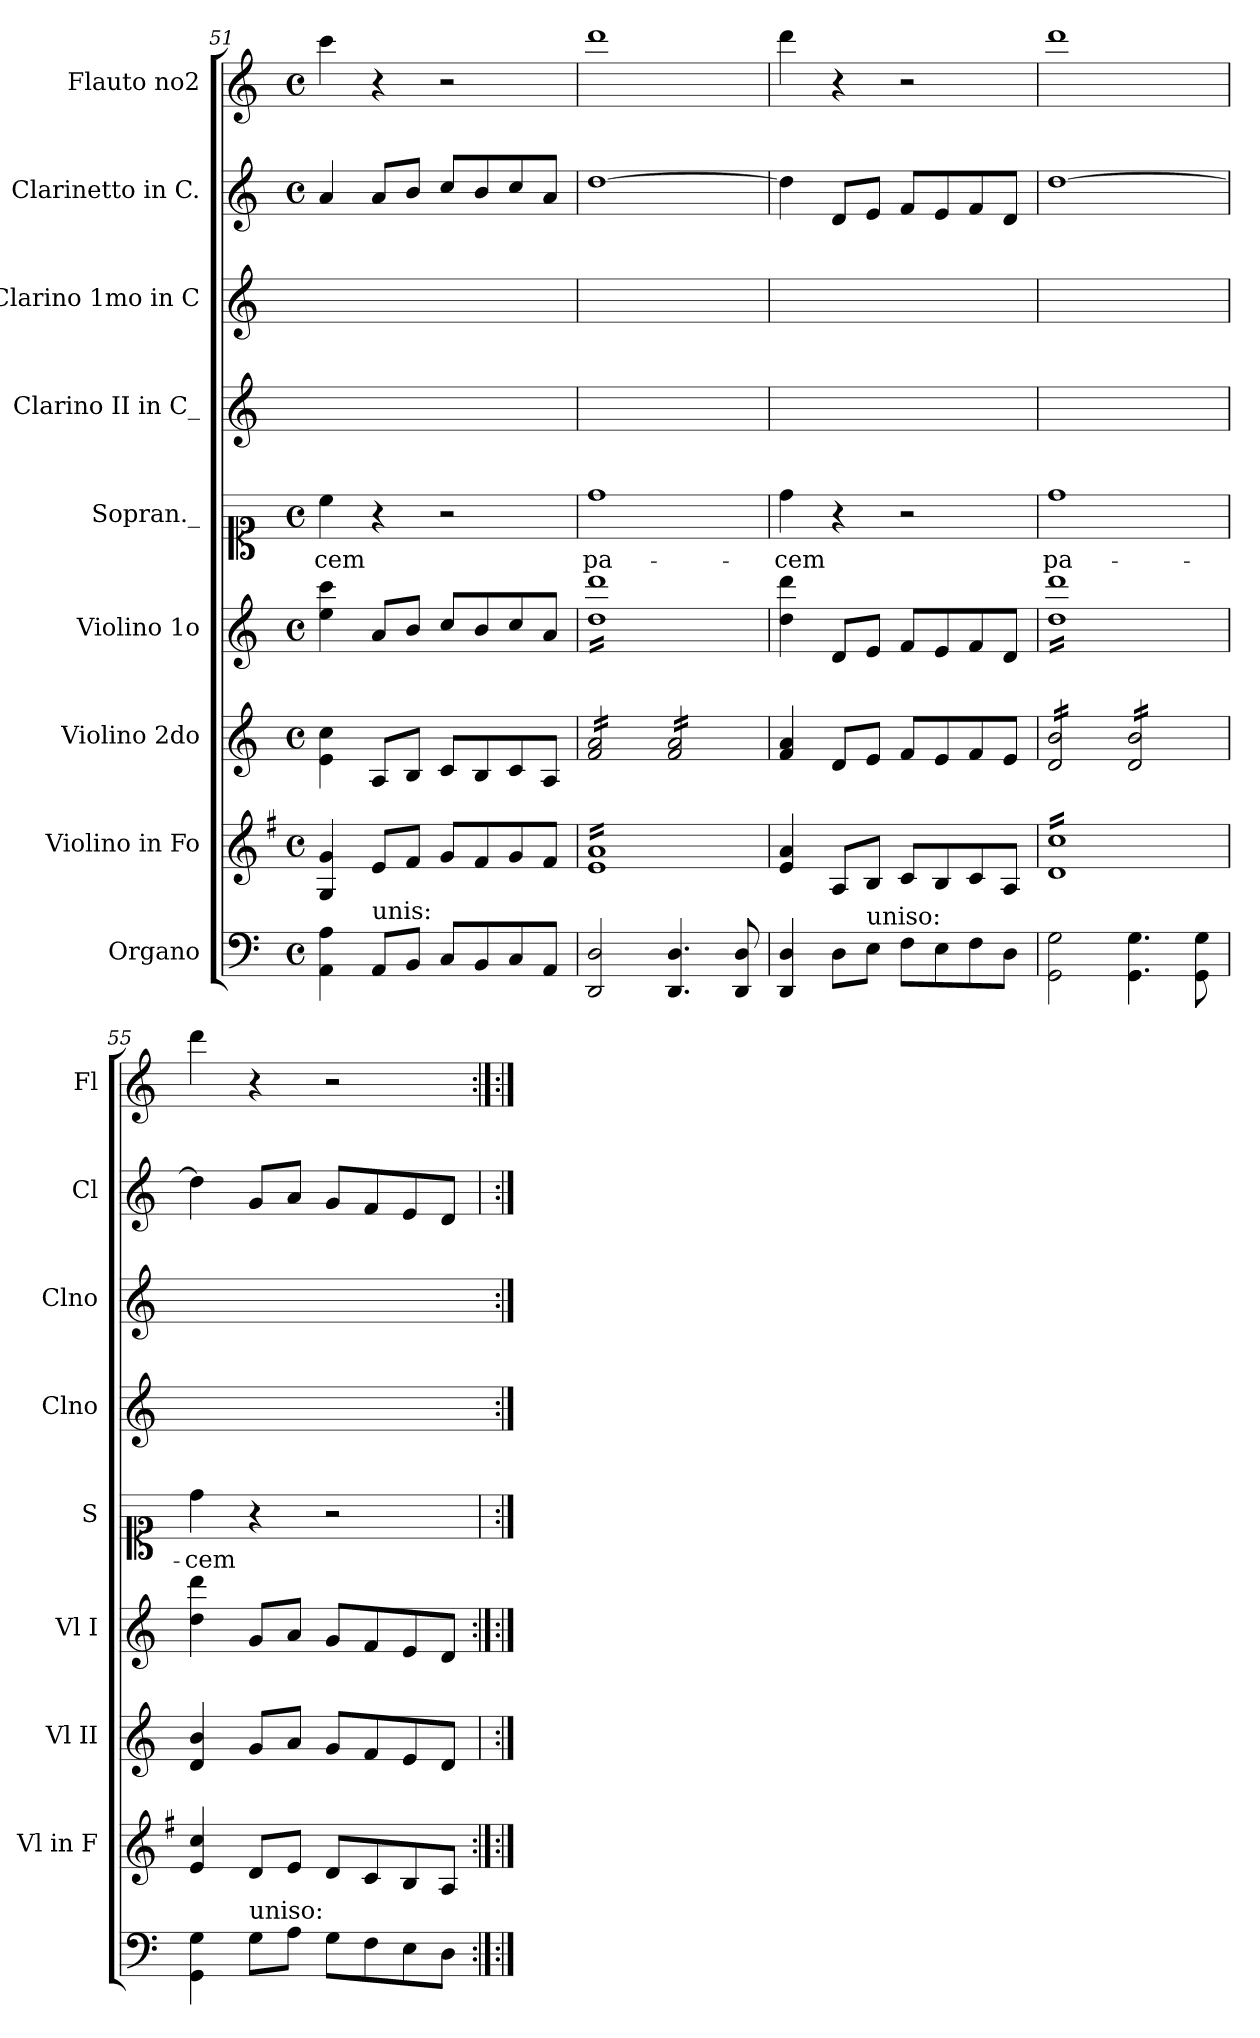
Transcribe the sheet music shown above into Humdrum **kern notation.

**kern	**kern	**kern	**kern	**kern	**text	**kern	**kern	**kern	**kern
*part9	*part8	*part7	*part6	*part5	*part5	*part4	*part3	*part2	*part1
*staff9	*staff8	*staff7	*staff6	*staff5	*staff5	*staff4	*staff3	*staff2	*staff1
*I"Organo	*I"Violino in Fo	*I"Violino 2do	*I"Violino 1o	*I"Sopran._	*	*I"Clarino II in C_	*I"Clarino 1mo in C	*I"Clarinetto in C.	*I"Flauto no2
*	*I'Vl in F	*I'Vl II	*I'Vl I	*I'S	*	*I'Clno	*I'Clno	*I'Cl	*I'Fl
*clefF4	*clefG2	*clefG2	*clefG2	*clefC1	*	*clefG2	*clefG2	*clefG2	*clefG2
*	*ITrd4c7	*	*	*	*	*	*	*	*
*k[]	*k[]	*k[]	*k[]	*k[]	*	*	*	*k[]	*k[]
*M4/4	*M4/4	*M4/4	*M4/4	*M4/4	*	*	*	*M4/4	*M4/4
*met(c)	*met(c)	*met(c)	*met(c)	*met(c)	*	*	*	*met(c)	*met(c)
=51	=51	=51	=51	=51	=51	=51	=51	=51	=51
4AA\ 4A\	4C/ 4c/	4e\ 4cc\	4ee\ 4ccc\	4cc\	-cem	1ryy	1ryy	4a/	4ccc\
!LO:TX:a:t=unis&colon;	!	!	!	!	!	!	!	!	!
8AA/L	8A/L	8A/L	8a/L	4r	.	.	.	8a/L	4r
8BB/J	8B/J	8B/J	8b/J	.	.	.	.	8b/J	.
8C/L	8c/L	8c/L	8cc/L	2r	.	.	.	8cc/L	2r
8BB/	8B/	8B/	8b/	.	.	.	.	8b/	.
8C/	8c/	8c/	8cc/	.	.	.	.	8cc/	.
8AA/J	8B/J	8A/J	8a/J	.	.	.	.	8a/J	.
=52	=52	=52	=52	=52	=52	=52	=52	=52	=52
*	*tremolo	*	*	*	*	*	*	*	*
*	*	*tremolo	*	*	*	*	*	*	*
*	*	*	*tremolo	*	*	*	*	*	*
2DD/ 2D/	16A/ 16d/LL	16f/ 16a/LL	16dd\ 16ddd\LL	1dd\	pa-	1ryy	1ryy	[1dd\	1ddd\
.	16A/ 16d/	16f/ 16a/	16dd\ 16ddd\	.	.	.	.	.	.
.	16A/ 16d/	16f/ 16a/	16dd\ 16ddd\	.	.	.	.	.	.
.	16A/ 16d/	16f/ 16a/	16dd\ 16ddd\	.	.	.	.	.	.
.	16A/ 16d/	16f/ 16a/	16dd\ 16ddd\	.	.	.	.	.	.
.	16A/ 16d/	16f/ 16a/	16dd\ 16ddd\	.	.	.	.	.	.
.	16A/ 16d/	16f/ 16a/	16dd\ 16ddd\	.	.	.	.	.	.
.	16A/ 16d/	16f/ 16a/JJ	16dd\ 16ddd\	.	.	.	.	.	.
4.DD/ 4.D/	16A/ 16d/	16f/ 16a/LL	16dd\ 16ddd\	.	.	.	.	.	.
.	16A/ 16d/	16f/ 16a/	16dd\ 16ddd\	.	.	.	.	.	.
.	16A/ 16d/	16f/ 16a/	16dd\ 16ddd\	.	.	.	.	.	.
.	16A/ 16d/	16f/ 16a/	16dd\ 16ddd\	.	.	.	.	.	.
.	16A/ 16d/	16f/ 16a/	16dd\ 16ddd\	.	.	.	.	.	.
.	16A/ 16d/	16f/ 16a/	16dd\ 16ddd\	.	.	.	.	.	.
8DD/ 8D/	16A/ 16d/	16f/ 16a/	16dd\ 16ddd\	.	.	.	.	.	.
.	16A/ 16d/JJ	16f/ 16a/JJ	16dd\ 16ddd\JJ	.	.	.	.	.	.
*	*	*	*Xtremolo	*	*	*	*	*	*
*	*	*Xtremolo	*	*	*	*	*	*	*
*	*Xtremolo	*	*	*	*	*	*	*	*
=53	=53	=53	=53	=53	=53	=53	=53	=53	=53
4DD/ 4D/	4A/ 4d/	4f/ 4a/	4dd\ 4ddd\	4dd\	-cem	1ryy	1ryy	4dd\]	4ddd\
8D\L	8D/L	8d/L	8d/L	4r	.	.	.	8d/L	4r
!LO:TX:a:t=uniso&colon;	!	!	!	!	!	!	!	!	!
8E\J	8E/J	8e/J	8e/J	.	.	.	.	8e/J	.
8F\L	8F/L	8f/L	8f/L	2r	.	.	.	8f/L	2r
8E\	8E/	8e/	8e/	.	.	.	.	8e/	.
8F\	8F/	8f/	8f/	.	.	.	.	8f/	.
8D\J	8D/J	8e/J	8d/J	.	.	.	.	8d/J	.
=54	=54	=54	=54	=54	=54	=54	=54	=54	=54
*	*tremolo	*	*	*	*	*	*	*	*
*	*	*tremolo	*	*	*	*	*	*	*
*	*	*	*tremolo	*	*	*	*	*	*
2GG\ 2G\	16G/ 16f/LL	16d/ 16b/LL	16dd\ 16ddd\LL	1dd\	pa-	1ryy	1ryy	[1dd\	1ddd\
.	16G/ 16f/	16d/ 16b/	16dd\ 16ddd\	.	.	.	.	.	.
.	16G/ 16f/	16d/ 16b/	16dd\ 16ddd\	.	.	.	.	.	.
.	16G/ 16f/	16d/ 16b/	16dd\ 16ddd\	.	.	.	.	.	.
.	16G/ 16f/	16d/ 16b/	16dd\ 16ddd\	.	.	.	.	.	.
.	16G/ 16f/	16d/ 16b/	16dd\ 16ddd\	.	.	.	.	.	.
.	16G/ 16f/	16d/ 16b/	16dd\ 16ddd\	.	.	.	.	.	.
.	16G/ 16f/	16d/ 16b/JJ	16dd\ 16ddd\	.	.	.	.	.	.
4.GG\ 4.G\	16G/ 16f/	16d/ 16b/LL	16dd\ 16ddd\	.	.	.	.	.	.
.	16G/ 16f/	16d/ 16b/	16dd\ 16ddd\	.	.	.	.	.	.
.	16G/ 16f/	16d/ 16b/	16dd\ 16ddd\	.	.	.	.	.	.
.	16G/ 16f/	16d/ 16b/	16dd\ 16ddd\	.	.	.	.	.	.
.	16G/ 16f/	16d/ 16b/	16dd\ 16ddd\	.	.	.	.	.	.
.	16G/ 16f/	16d/ 16b/	16dd\ 16ddd\	.	.	.	.	.	.
8GG\ 8G\	16G/ 16f/	16d/ 16b/	16dd\ 16ddd\	.	.	.	.	.	.
.	16G/ 16f/JJ	16d/ 16b/JJ	16dd\ 16ddd\JJ	.	.	.	.	.	.
*	*	*	*Xtremolo	*	*	*	*	*	*
*	*	*Xtremolo	*	*	*	*	*	*	*
*	*Xtremolo	*	*	*	*	*	*	*	*
=55	=55	=55	=55	=55	=55	=55	=55	=55	=55
4GG\ 4G\	4A/ 4f/	4d/ 4b/	4dd\ 4ddd\	4dd\	-cem	1ryy	1ryy	4dd\]	4ddd\
!LO:TX:a:t=uniso&colon;	!	!	!	!	!	!	!	!	!
8G\L	8G/L	8g/L	8g/L	4r	.	.	.	8g/L	4r
8A\J	8A/J	8a/J	8a/J	.	.	.	.	8a/J	.
8G\L	8G/L	8g/L	8g/L	2r	.	.	.	8g/L	2r
8F\	8F/	8f/	8f/	.	.	.	.	8f/	.
8E\	8E/	8e/	8e/	.	.	.	.	8e/	.
8D\J	8D/J	8d/J	8d/J	.	.	.	.	8d/J	.
=:|!	=:|!	=	=:|!	=	=:|!	=	=	=	=:|!
*-	*-	*-	*-	*-	*-	*-	*-	*-	*-
